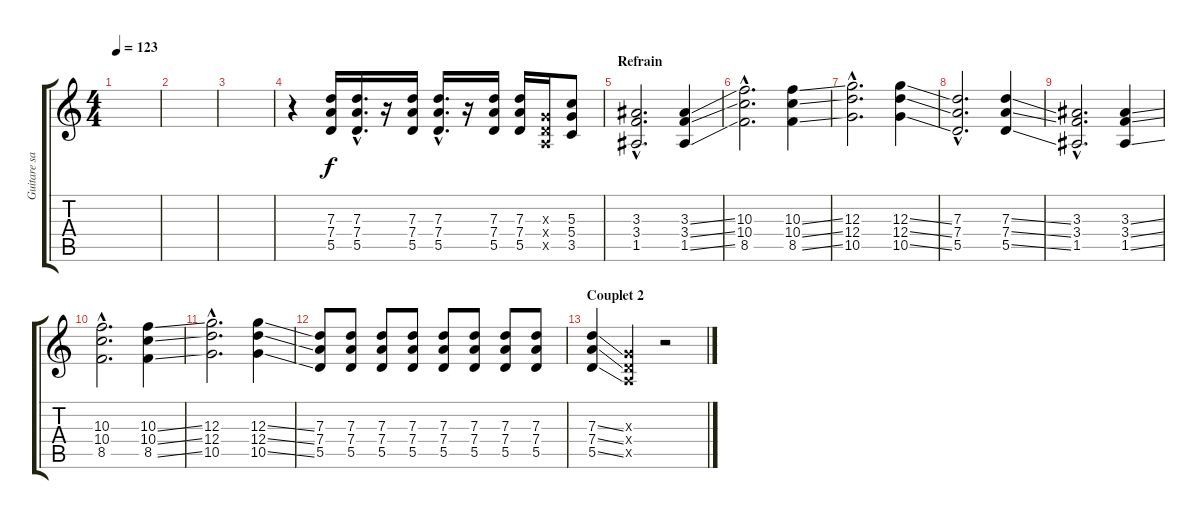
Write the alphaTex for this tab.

\track ("Guitare saturée" "Guitare sa") {instrument distortionguitar}
\staff {score tabs}
\tuning (E4 B3 G3 D3 A2 E2) {hide}
\ts (4 4)
\tempo 123
\clef g2
\ks c
|
|
|
r.4 (7.3 7.4 5.5).16 (7.3{hac} 7.4{hac} 5.5{hac}).16{d} r.16 (7.3 7.4 5.5).16 (7.3{hac} 7.4{hac} 5.5{hac}).16{d} r.16 (7.3 7.4 5.5).16 (7.3 7.4 5.5).16 (0.3{x} 0.4{x} 0.5{x}).16 (5.3 5.4 3.5).8 |
\section ("" "Refrain")
(3.3{hac} 3.4{hac} 1.5{hac}).2{d} (3.3{ss} 3.4{ss} 1.5{ss}).4 |
(10.3{hac} 10.4{hac} 8.5{hac}).2{d} (10.3{ss} 10.4{ss} 8.5{ss}).4 |
(12.3{hac} 12.4{hac} 10.5{hac}).2{d} (12.3{ss} 12.4{ss} 10.5{ss}).4 |
(7.3{hac} 7.4{hac} 5.5{hac}).2{d} (7.3{ss} 7.4{ss} 5.5{ss}).4 |
(3.3{hac} 3.4{hac} 1.5{hac}).2{d} (3.3{ss} 3.4{ss} 1.5{ss}).4 |
(10.3{hac} 10.4{hac} 8.5{hac}).2{d} (10.3{ss} 10.4{ss} 8.5{ss}).4 |
(12.3{hac} 12.4{hac} 10.5{hac}).2{d} (12.3{ss} 12.4{ss} 10.5{ss}).4 |
(7.3 7.4 5.5).8 (7.3 7.4 5.5).8 (7.3 7.4 5.5).8 (7.3 7.4 5.5).8 (7.3 7.4 5.5).8 (7.3 7.4 5.5).8 (7.3 7.4 5.5).8 (7.3 7.4 5.5).8 |
\section ("" "Couplet 2")
(7.3{ss} 7.4{ss} 5.5{ss}).4 (0.3{x} 0.4{x} 0.5{x}).4 r.2
